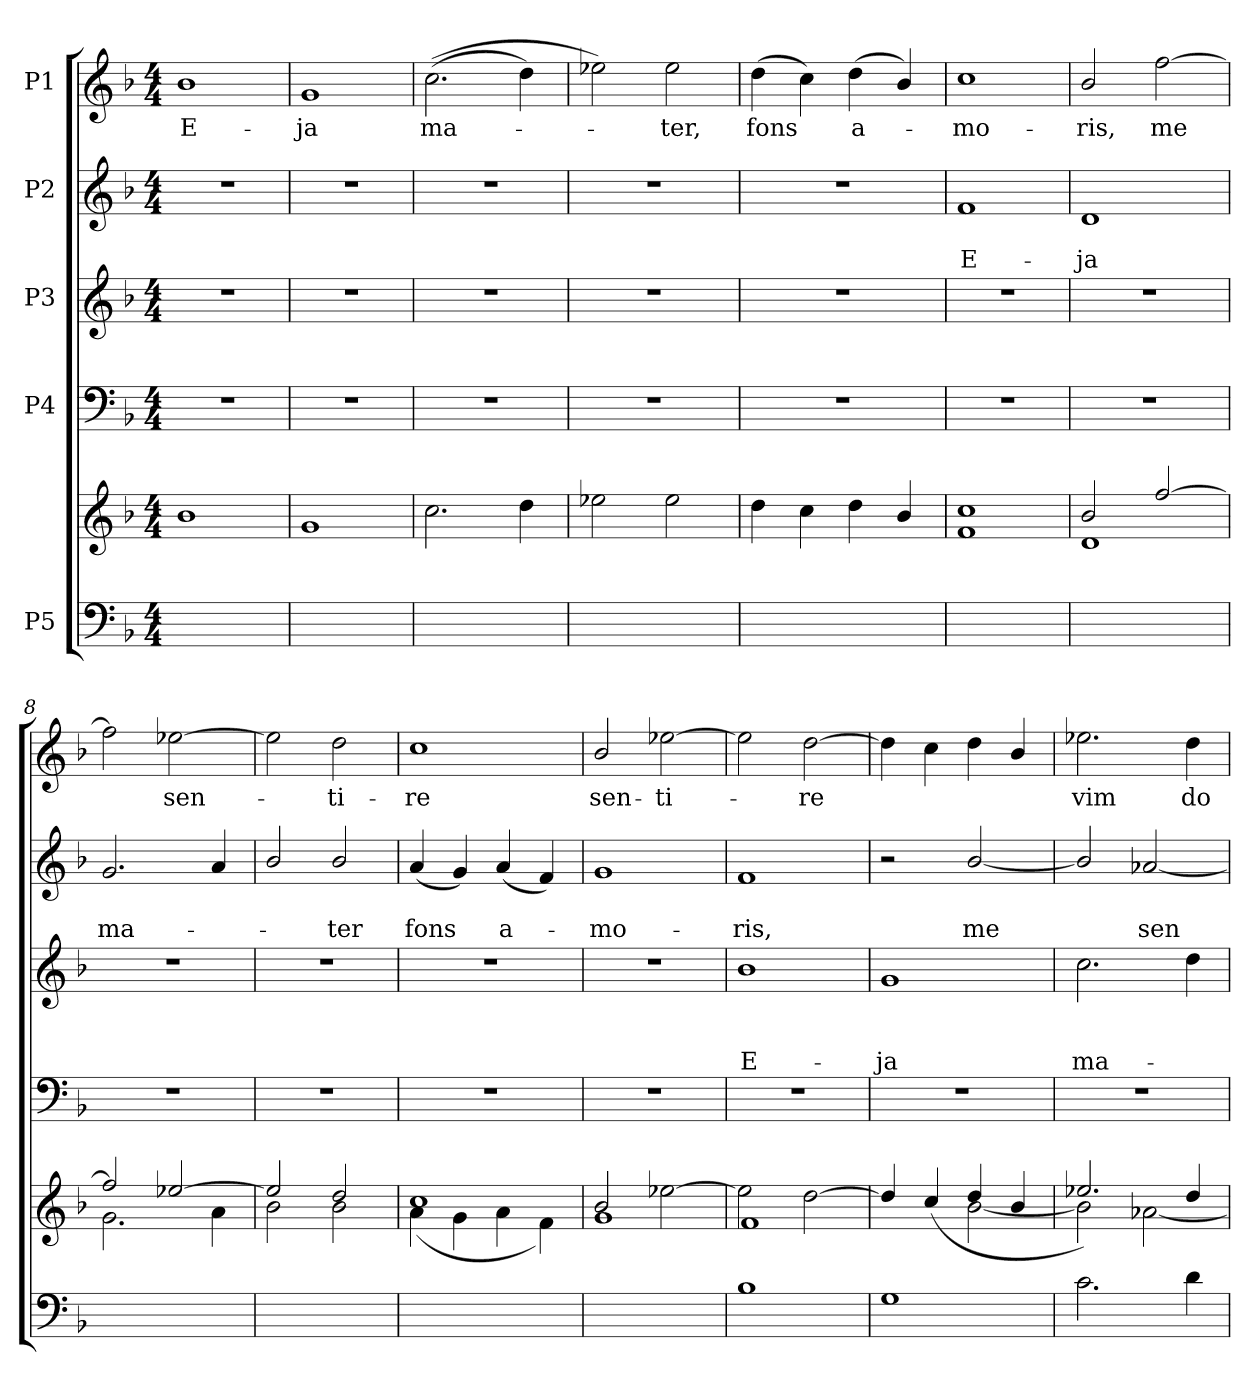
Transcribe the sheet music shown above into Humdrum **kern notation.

**kern	**kern	**kern	**kern	**text	**text	**text	**kern	**text	**text	**kern	**text
*part5	*part5	*part4	*part3	*part3	*part3	*part3	*part2	*part2	*part2	*part1	*part1
*staff6	*staff5	*staff4	*staff3	*staff3	*staff3	*staff3	*staff2	*staff2	*staff2	*staff1	*staff1
*I"P5	*	*I"P4	*I"P3	*	*	*	*I"P2	*	*	*I"P1	*
*clefF4	*clefG2	*clefF4	*clefG2	*	*	*	*clefG2	*	*	*clefG2	*
*	*	*	*ITrd7c12	*	*	*	*	*	*	*	*
*k[b-]	*k[b-]	*k[b-]	*k[b-]	*	*	*	*k[b-]	*	*	*k[b-]	*
*F:	*F:	*F:	*F:	*	*	*	*F:	*	*	*F:	*
*M4/4	*M4/4	*M4/4	*M4/4	*	*	*	*M4/4	*	*	*M4/4	*
=1	=1	=1	=1	=1	=1	=1	=1	=1	=1	=1	=1
*^	*^	*	*	*	*	*	*	*	*	*	*
!	!	!	!	!	!	!	!	!	!	!	!	!	!LO:LY:b
1ryy	1ryy	1b-	1ryy	1r	1r	.	.	.	1r	.	.	1b-	E-
=2	=2	=2	=2	=2	=2	=2	=2	=2	=2	=2	=2	=2	=2
!	!	!	!	!	!	!	!	!	!	!	!	!	!LO:LY:b
1ryy	1ryy	1g	1ryy	1r	1r	.	.	.	1r	.	.	1g	-ja
=3	=3	=3	=3	=3	=3	=3	=3	=3	=3	=3	=3	=3	=3
!	!	!	!	!	!	!	!	!	!	!	!	!	!LO:LY:b
1ryy	1ryy	2.cc\	1ryy	1r	1r	.	.	.	1r	.	.	(>(>2.cc\	ma-
.	.	4dd\	.	.	.	.	.	.	.	.	.	4dd\)	.
=4	=4	=4	=4	=4	=4	=4	=4	=4	=4	=4	=4	=4	=4
1ryy	1ryy	2ee-X\	1ryy	1r	1r	.	.	.	1r	.	.	2ee-X\)	.
!	!	!	!	!	!	!	!	!	!	!	!	!	!LO:LY:b
.	.	2ee-\	.	.	.	.	.	.	.	.	.	2ee-\	-ter,
=5	=5	=5	=5	=5	=5	=5	=5	=5	=5	=5	=5	=5	=5
!	!	!	!	!	!	!	!	!	!	!	!	!	!LO:LY:b
1ryy	1ryy	4dd\	1ryy	1r	1r	.	.	.	1r	.	.	(>4dd\	fons
.	.	4cc\	.	.	.	.	.	.	.	.	.	4cc\)	.
!	!	!	!	!	!	!	!	!	!	!	!	!	!LO:LY:b
.	.	4dd\	.	.	.	.	.	.	.	.	.	(>4dd\	a-
.	.	4b-/	.	.	.	.	.	.	.	.	.	4b-/)	.
=6	=6	=6	=6	=6	=6	=6	=6	=6	=6	=6	=6	=6	=6
!	!	!	!	!	!	!	!	!	!	!	!LO:LY:b	!	!LO:LY:b
1ryy	1ryy	1cc	1f	1r	1r	.	.	.	1f	.	E-	1cc	-mo-
=7	=7	=7	=7	=7	=7	=7	=7	=7	=7	=7	=7	=7	=7
!	!	!	!	!	!	!	!	!	!	!	!LO:LY:b	!	!LO:LY:b
1ryy	1ryy	2b-/	1d	1r	1r	.	.	.	1d	.	-ja	2b-/	-ris,
!	!	!	!	!	!	!	!	!	!	!	!	!	!LO:LY:b
.	.	[>2ff/	.	.	.	.	.	.	.	.	.	[>2ff\	me
=8	=8	=8	=8	=8	=8	=8	=8	=8	=8	=8	=8	=8	=8
!	!	!	!	!	!	!	!	!	!	!	!LO:LY:b	!	!
1ryy	1ryy	2ff/]	2.g\	1r	1r	.	.	.	2.g/	.	ma-	2ff\]	.
!	!	!	!	!	!	!	!	!	!	!	!	!	!LO:LY:b
.	.	[>2ee-X/	.	.	.	.	.	.	.	.	.	[>2ee-X\	sen-
.	.	.	4a\	.	.	.	.	.	4a/	.	.	.	.
=9	=9	=9	=9	=9	=9	=9	=9	=9	=9	=9	=9	=9	=9
1ryy	1ryy	2ee-/]	2b-\	1r	1r	.	.	.	2b-/	.	.	2ee-\]	.
!	!	!	!	!	!	!	!	!	!	!	!LO:LY:b	!	!LO:LY:b
.	.	2dd/	2b-\	.	.	.	.	.	2b-/	.	-ter	2dd\	-ti-
=10	=10	=10	=10	=10	=10	=10	=10	=10	=10	=10	=10	=10	=10
!	!	!	!	!	!	!	!	!	!	!	!LO:LY:b	!	!LO:LY:b
1ryy	1ryy	1cc	(<4a\	1r	1r	.	.	.	(<4a/	.	fons	1cc	-re
.	.	.	4g\	.	.	.	.	.	4g/)	.	.	.	.
!	!	!	!	!	!	!	!	!	!	!	!LO:LY:b	!	!
.	.	.	4a\	.	.	.	.	.	(<4a/	.	a-	.	.
.	.	.	4f\)	.	.	.	.	.	4f/)	.	.	.	.
=11	=11	=11	=11	=11	=11	=11	=11	=11	=11	=11	=11	=11	=11
!	!	!	!	!	!	!	!	!	!	!	!LO:LY:b	!	!LO:LY:b
1ryy	1ryy	2b-/	1g	1r	1r	.	.	.	1g	.	-mo-	2b-/	sen-
!	!	!	!	!	!	!	!	!	!	!	!	!	!LO:LY:b
.	.	[>2ee-X\	.	.	.	.	.	.	.	.	.	[>2ee-X\	-ti-
!!LO:LB:g=z
=12	=12	=12	=12	=12	=12	=12	=12	=12	=12	=12	=12	=12	=12
!	!	!	!	!	!	!	!	!LO:LY:b	!	!	!LO:LY:b	!	!
1B-	1ryy	2ee-\]	1f	1r	1B-	.	.	E-	1f	.	-ris,	2ee-\]	.
!	!	!	!	!	!	!	!	!	!	!	!	!	!LO:LY:b
.	.	[>2dd\	.	.	.	.	.	.	.	.	.	[>2dd\	-re
=13	=13	=13	=13	=13	=13	=13	=13	=13	=13	=13	=13	=13	=13
!	!	!	!	!	!	!	!	!LO:LY:b	!	!	!	!	!
1G	1ryy	4dd/]	2ryy	1r	1G	.	.	-ja	2r	.	.	4dd\]	.
.	.	(>4cc/	.	.	.	.	.	.	.	.	.	4cc\	.
!	!	!	!	!	!	!	!	!	!	!	!LO:LY:b	!	!
.	.	4dd/	[<2b-\	.	.	.	.	.	[<2b-/	.	me	4dd\	.
.	.	4b-/	.	.	.	.	.	.	.	.	.	4b-/	.
=14	=14	=14	=14	=14	=14	=14	=14	=14	=14	=14	=14	=14	=14
!	!	!	!	!	!	!	!	!LO:LY:b	!	!	!	!	!LO:LY:b
2.c\	1ryy	2.ee-X/)	2b-\]	1r	2.c\	.	.	ma-	2b-/]	.	.	2.ee-X\	vim
!	!	!	!	!	!	!	!	!	!	!	!LO:LY:b	!	!
.	.	.	[<2a-X\	.	.	.	.	.	[<2a-X/	.	sen-	.	.
!	!	!	!	!	!	!	!	!	!	!	!	!	!LO:LY:b
4d\	.	4dd/	.	.	4d\	.	.	.	.	.	.	4dd\	do-
*v	*v	*	*	*	*	*	*	*	*	*	*	*	*
*	*v	*v	*	*	*	*	*	*	*	*	*	*
=	=	=	=	=	=	=	=	=	=	=	=
*-	*-	*-	*-	*-	*-	*-	*-	*-	*-	*-	*-
